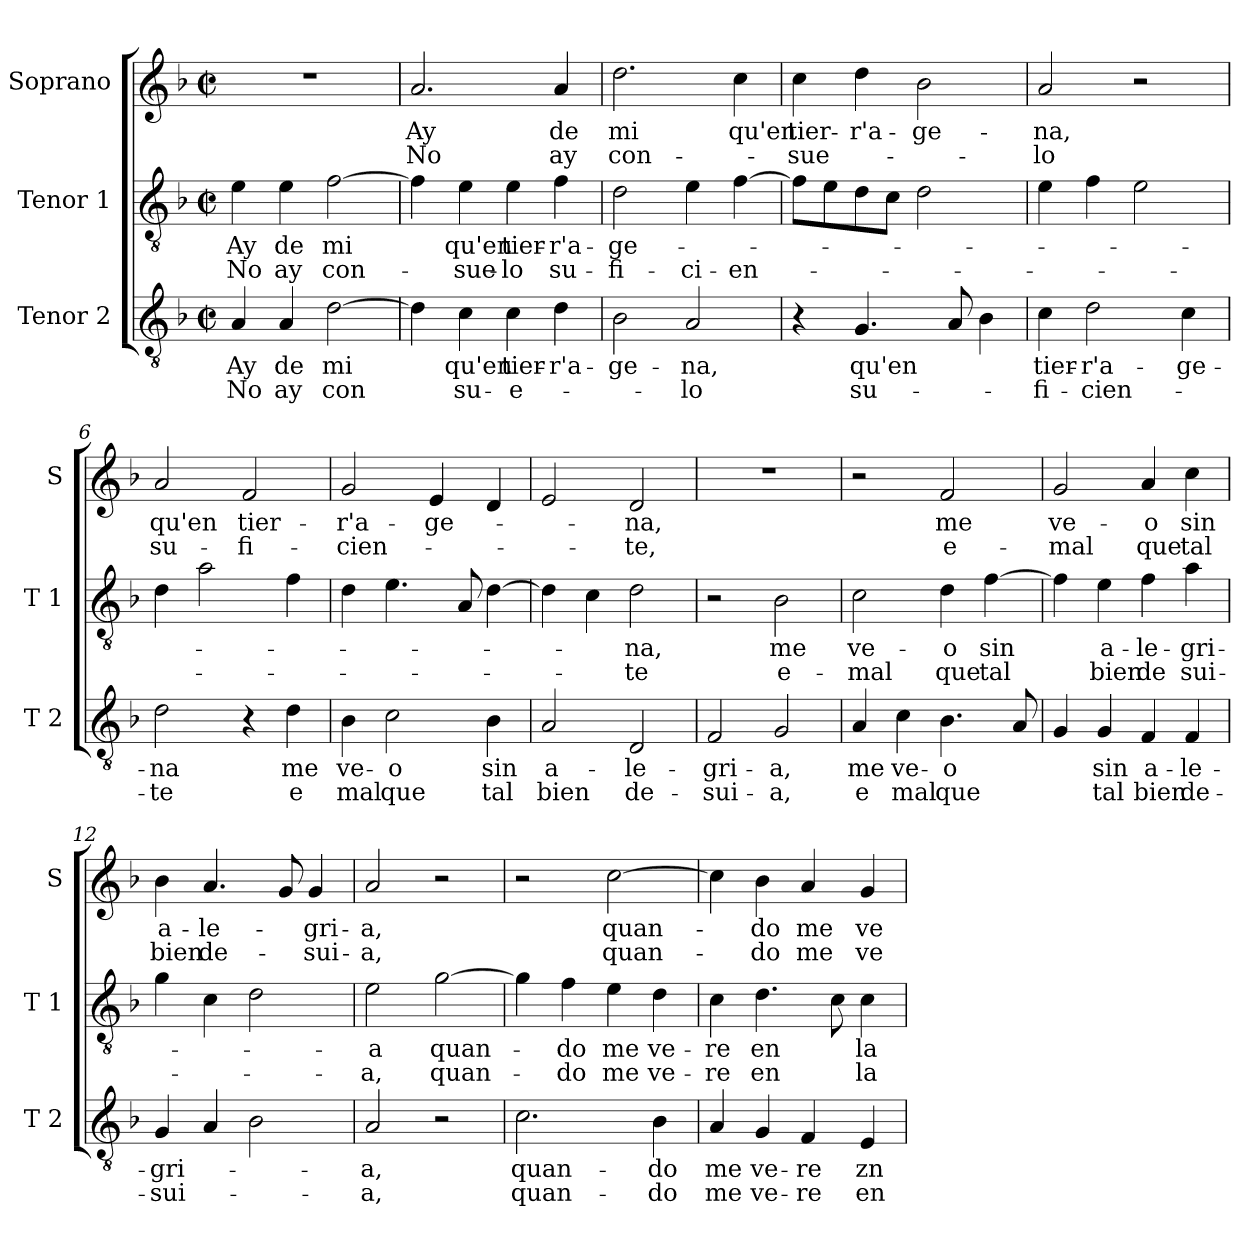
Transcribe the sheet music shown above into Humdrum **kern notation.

**kern	**text	**text	**kern	**text	**text	**kern	**text	**text
*part3	*part3	*part3	*part2	*part2	*part2	*part1	*part1	*part1
*staff3	*staff3	*staff3	*staff2	*staff2	*staff2	*staff1	*staff1	*staff1
*I"Tenor 2	*	*	*I"Tenor 1	*	*	*I"Soprano	*	*
*I'T 2	*	*	*I'T 1	*	*	*I'S	*	*
*clefGv2	*	*	*clefGv2	*	*	*clefG2	*	*
*k[b-]	*	*	*k[b-]	*	*	*k[b-]	*	*
*F:	*	*	*F:	*	*	*F:	*	*
*M2/2	*	*	*M2/2	*	*	*M2/2	*	*
*met(c|)	*	*	*met(c|)	*	*	*met(c|)	*	*
=1	=1	=1	=1	=1	=1	=1	=1	=1
!	!LO:LY:b	!LO:LY:b	!	!LO:LY:b	!LO:LY:b	!	!	!
4A/	Ay	No	4e\	Ay	No	1r	.	.
!	!LO:LY:b	!LO:LY:b	!	!LO:LY:b	!LO:LY:b	!	!	!
4A/	de	ay	4e\	de	ay	.	.	.
!	!LO:LY:b	!LO:LY:b	!	!LO:LY:b	!LO:LY:b	!	!	!
[2d\	mi	con	[2f\	mi	con-	.	.	.
=2	=2	=2	=2	=2	=2	=2	=2	=2
!	!	!	!	!	!	!	!LO:LY:b	!LO:LY:b
4d\]	.	.	4f\]	.	.	2.a/	Ay	No
!	!LO:LY:b	!LO:LY:b	!	!LO:LY:b	!LO:LY:b	!	!	!
4c\	qu'en	su-	4e\	qu'en	-sue-	.	.	.
!	!LO:LY:b	!LO:LY:b	!	!LO:LY:b	!LO:LY:b	!	!	!
4c\	tier-	-e-	4e\	tier-	-lo	.	.	.
!	!LO:LY:b	!	!	!LO:LY:b	!LO:LY:b	!	!LO:LY:b	!LO:LY:b
4d\	-r'a-	.	4f\	-r'a-	su-	4a/	de	ay
=3	=3	=3	=3	=3	=3	=3	=3	=3
!	!LO:LY:b	!	!	!LO:LY:b	!LO:LY:b	!	!LO:LY:b	!LO:LY:b
2B-\	-ge-	.	2d\	-ge-	-fi-	2.dd\	mi	con-
!	!LO:LY:b	!LO:LY:b	!	!	!LO:LY:b	!	!	!
2A/	-na,	-lo	4e\	.	-ci-	.	.	.
!	!	!	!	!	!LO:LY:b	!	!LO:LY:b	!
.	.	.	[4f\	.	-en-	4cc\	qu'en	.
=4	=4	=4	=4	=4	=4	=4	=4	=4
!	!	!	!	!	!	!	!LO:LY:b	!LO:LY:b
4r	.	.	8f\L]	.	.	4cc\	tier-	-sue-
.	.	.	8e\	.	.	.	.	.
!	!LO:LY:b	!LO:LY:b	!	!	!	!	!LO:LY:b	!
4.G/	qu'en	su-	8d\	.	.	4dd\	-r'a-	.
.	.	.	8c\J	.	.	.	.	.
!	!	!	!	!	!	!	!LO:LY:b	!
.	.	.	2d\	.	.	2b-\	-ge-	.
8A/	.	.	.	.	.	.	.	.
4B-\	.	.	.	.	.	.	.	.
!!LO:LB:g=z
=5	=5	=5	=5	=5	=5	=5	=5	=5
!	!LO:LY:b	!LO:LY:b	!	!	!	!	!LO:LY:b	!LO:LY:b
4c\	tier-	-fi-	4e\	.	.	2a/	-na,	-lo
!	!LO:LY:b	!LO:LY:b	!	!	!	!	!	!
2d\	-r'a-	-cien-	4f\	.	.	.	.	.
.	.	.	2e\	.	.	2r	.	.
!	!LO:LY:b	!	!	!	!	!	!	!
4c\	-ge-	.	.	.	.	.	.	.
=6	=6	=6	=6	=6	=6	=6	=6	=6
!	!LO:LY:b	!LO:LY:b	!	!	!	!	!LO:LY:b	!LO:LY:b
2d\	-na	-te	4d\	.	.	2a/	qu'en	su-
.	.	.	2a\	.	.	.	.	.
!	!	!	!	!	!	!	!LO:LY:b	!LO:LY:b
4r	.	.	.	.	.	2f/	tier-	-fi-
!	!LO:LY:b	!LO:LY:b	!	!	!	!	!	!
4d\	me	e	4f\	.	.	.	.	.
=7	=7	=7	=7	=7	=7	=7	=7	=7
!	!LO:LY:b	!LO:LY:b	!	!	!	!	!LO:LY:b	!LO:LY:b
4B-\	ve-	mal	4d\	.	.	2g/	-r'a-	-cien-
!	!LO:LY:b	!LO:LY:b	!	!	!	!	!	!
2c\	-o	que	4.e\	.	.	.	.	.
!	!	!	!	!	!	!	!LO:LY:b	!
.	.	.	.	.	.	4e/	-ge-	.
.	.	.	8A/	.	.	.	.	.
!	!LO:LY:b	!LO:LY:b	!	!	!	!	!	!
4B-\	sin	tal	[4d\	.	.	4d/	.	.
=8	=8	=8	=8	=8	=8	=8	=8	=8
!	!LO:LY:b	!LO:LY:b	!	!	!	!	!	!
2A/	a-	bien	4d\]	.	.	2e/	.	.
.	.	.	4c\	.	.	.	.	.
!	!LO:LY:b	!LO:LY:b	!	!LO:LY:b	!LO:LY:b	!	!LO:LY:b	!LO:LY:b
2D/	-le-	de-	2d\	-na,	-te	2d/	-na,	-te,
!!LO:PB:g=z
=9	=9	=9	=9	=9	=9	=9	=9	=9
!	!LO:LY:b	!LO:LY:b	!	!	!	!	!	!
2F/	-gri-	-sui-	2r	.	.	1r	.	.
!	!LO:LY:b	!LO:LY:b	!	!LO:LY:b	!LO:LY:b	!	!	!
2G/	-a,	-a,	2B-\	me	e-	.	.	.
=10	=10	=10	=10	=10	=10	=10	=10	=10
!	!LO:LY:b	!LO:LY:b	!	!LO:LY:b	!LO:LY:b	!	!	!
4A/	me	e	2c\	ve-	-mal	2r	.	.
!	!LO:LY:b	!LO:LY:b	!	!	!	!	!	!
4c\	ve-	mal	.	.	.	.	.	.
!	!LO:LY:b	!LO:LY:b	!	!LO:LY:b	!LO:LY:b	!	!LO:LY:b	!LO:LY:b
4.B-\	-o	que	4d\	-o	que	2f/	me	e-
!	!	!	!	!LO:LY:b	!LO:LY:b	!	!	!
.	.	.	[4f\	sin	tal	.	.	.
8A/	.	.	.	.	.	.	.	.
=11	=11	=11	=11	=11	=11	=11	=11	=11
!	!	!	!	!	!	!	!LO:LY:b	!LO:LY:b
4G/	.	.	4f\]	.	.	2g/	ve-	-mal
!	!LO:LY:b	!LO:LY:b	!	!LO:LY:b	!LO:LY:b	!	!	!
4G/	sin	tal	4e\	a-	bien	.	.	.
!	!LO:LY:b	!LO:LY:b	!	!LO:LY:b	!LO:LY:b	!	!LO:LY:b	!LO:LY:b
4F/	a-	bien	4f\	-le-	de	4a/	-o	que
!	!LO:LY:b	!LO:LY:b	!	!LO:LY:b	!LO:LY:b	!	!LO:LY:b	!LO:LY:b
4F/	-le-	de-	4a\	-gri-	sui-	4cc\	sin	tal
=12	=12	=12	=12	=12	=12	=12	=12	=12
!	!LO:LY:b	!LO:LY:b	!	!	!	!	!LO:LY:b	!LO:LY:b
4G/	-gri-	-sui-	4g\	.	.	4b-\	a-	bien
!	!	!	!	!	!	!	!LO:LY:b	!LO:LY:b
4A/	.	.	4c\	.	.	4.a/	-le-	de-
2B-\	.	.	2d\	.	.	.	.	.
.	.	.	.	.	.	8g/	.	.
!	!	!	!	!	!	!	!LO:LY:b	!LO:LY:b
.	.	.	.	.	.	4g/	-gri-	-sui-
!!LO:LB:g=z
=13	=13	=13	=13	=13	=13	=13	=13	=13
!	!LO:LY:b	!LO:LY:b	!	!LO:LY:b	!LO:LY:b	!	!LO:LY:b	!LO:LY:b
2A/	-a,	-a,	2e\	-a	-a,	2a/	-a,	-a,
!	!	!	!	!LO:LY:b	!LO:LY:b	!	!	!
2r	.	.	[2g\	quan-	quan-	2r	.	.
=14	=14	=14	=14	=14	=14	=14	=14	=14
!	!LO:LY:b	!LO:LY:b	!	!	!	!	!	!
2.c\	quan-	quan-	4g\]	.	.	2r	.	.
!	!	!	!	!LO:LY:b	!LO:LY:b	!	!	!
.	.	.	4f\	-do	-do	.	.	.
!	!	!	!	!LO:LY:b	!LO:LY:b	!	!LO:LY:b	!LO:LY:b
.	.	.	4e\	me	me	[2cc\	quan-	quan-
!	!LO:LY:b	!LO:LY:b	!	!LO:LY:b	!LO:LY:b	!	!	!
4B-\	-do	-do	4d\	ve-	ve-	.	.	.
=15	=15	=15	=15	=15	=15	=15	=15	=15
!	!LO:LY:b	!LO:LY:b	!	!LO:LY:b	!LO:LY:b	!	!	!
4A/	me	me	4c\	-re	-re	4cc\]	.	.
!	!LO:LY:b	!LO:LY:b	!	!LO:LY:b	!LO:LY:b	!	!LO:LY:b	!LO:LY:b
4G/	ve-	ve-	4.d\	en	en	4b-\	-do	-do
!	!LO:LY:b	!LO:LY:b	!	!	!	!	!LO:LY:b	!LO:LY:b
4F/	-re	-re	.	.	.	4a/	me	me
.	.	.	8c\	.	.	.	.	.
!	!LO:LY:b	!LO:LY:b	!	!LO:LY:b	!LO:LY:b	!	!LO:LY:b	!LO:LY:b
4E/	zn	en	4c\	la	la	4g/	ve-	ve-
=	=	=	=	=	=	=	=	=
*-	*-	*-	*-	*-	*-	*-	*-	*-
